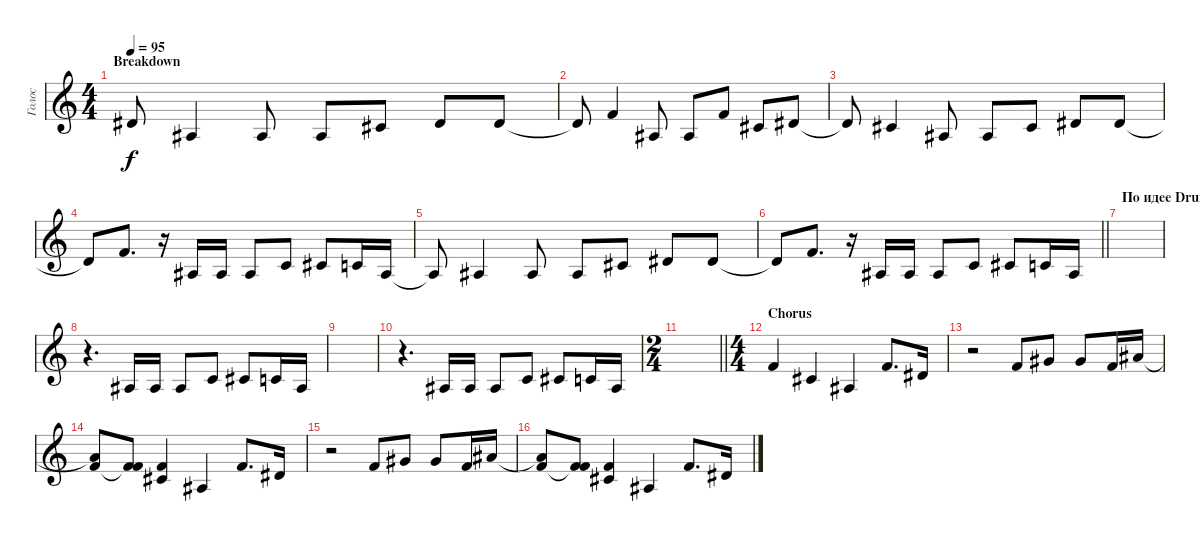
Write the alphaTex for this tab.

\track ("Голос" "Голос") {instrument acousticgrandpiano}
\staff {score}
\tuning (E4 B3 G3 D3 A2 E2) {hide}
\ts (4 4)
\section ("" "Breakdown")
\tempo 95
\clef g2
\ks c
4.2{t}.8{dy f} 3.3.4 3.3.8 3.3.8 2.2.8 4.2.8 4.2.8 |
4.2{t}.8 6.2.4 3.3.8 3.3.8 6.2.8 2.2.8 4.2.8 |
4.2{t}.8 2.2.4 3.3.8 3.3.8 2.2.8 4.2.8 4.2.8 |
4.2{t}.8 6.2.8{d} r.16 3.3.16 3.3.16 3.3.8 1.2.8 2.2.8 1.2.16 3.3.16 |
3.3{t}.8 3.3.4 3.3.8 3.3.8 2.2.8 4.2.8 4.2.8 |
\barLineRight lightlight
4.2{t}.8 6.2.8{d} r.16 3.3.16 3.3.16 3.3.8 1.2.8 2.2.8 1.2.16 3.3.16 |
\section ("" "По идее Drum Solo")
|
r.4{d} 3.3.16 3.3.16 3.3.8 1.2.8 2.2.8 1.2.16 3.3.16 |
|
r.4{d} 3.3.16 3.3.16 3.3.8 1.2.8 2.2.8 1.2.16 3.3.16 |
\ts (2 4)
\barLineRight lightlight
|
\ts (4 4)
\section ("" "Chorus")
6.2.4 2.2.4 3.3.4 6.2.8{d} 4.2.16 |
r.2 6.2.8 9.2.8 9.2.8 6.2.16 15.3.16 |
(6.2 15.3{t}).8 (6.2{t} 10.3).8 (2.2 10.3{t}).4 3.3.4 6.2.8{d} 4.2.16 |
r.2 6.2.8 9.2.8 9.2.8 6.2.16 15.3.16 |
(6.2 15.3{t}).8 (6.2{t} 10.3).8 (2.2 10.3{t}).4 3.3.4 6.2.8{d} 4.2.16
